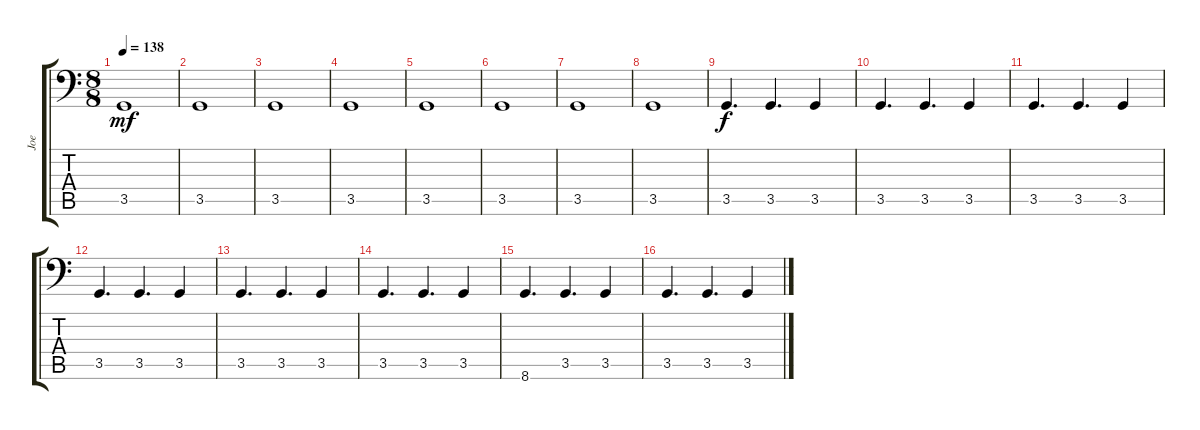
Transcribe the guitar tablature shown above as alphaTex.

\track ("Joe" "Joe") {instrument electricbassfinger}
\staff {score tabs}
\tuning (C3 G2 D2 A1 E1 B0) {hide}
\ts (8 8)
\tempo 138
\clef f4
\ks c
3.5.1{dy mf} |
3.5.1 |
3.5.1 |
3.5.1 |
3.5.1 |
3.5.1 |
3.5.1 |
3.5.1 |
3.5.4{d dy f} 3.5.4{d} 3.5.4 |
3.5.4{d} 3.5.4{d} 3.5.4 |
3.5.4{d} 3.5.4{d} 3.5.4 |
3.5.4{d} 3.5.4{d} 3.5.4 |
3.5.4{d} 3.5.4{d} 3.5.4 |
3.5.4{d} 3.5.4{d} 3.5.4 |
8.6.4{d} 3.5.4{d} 3.5.4 |
3.5.4{d} 3.5.4{d} 3.5.4
